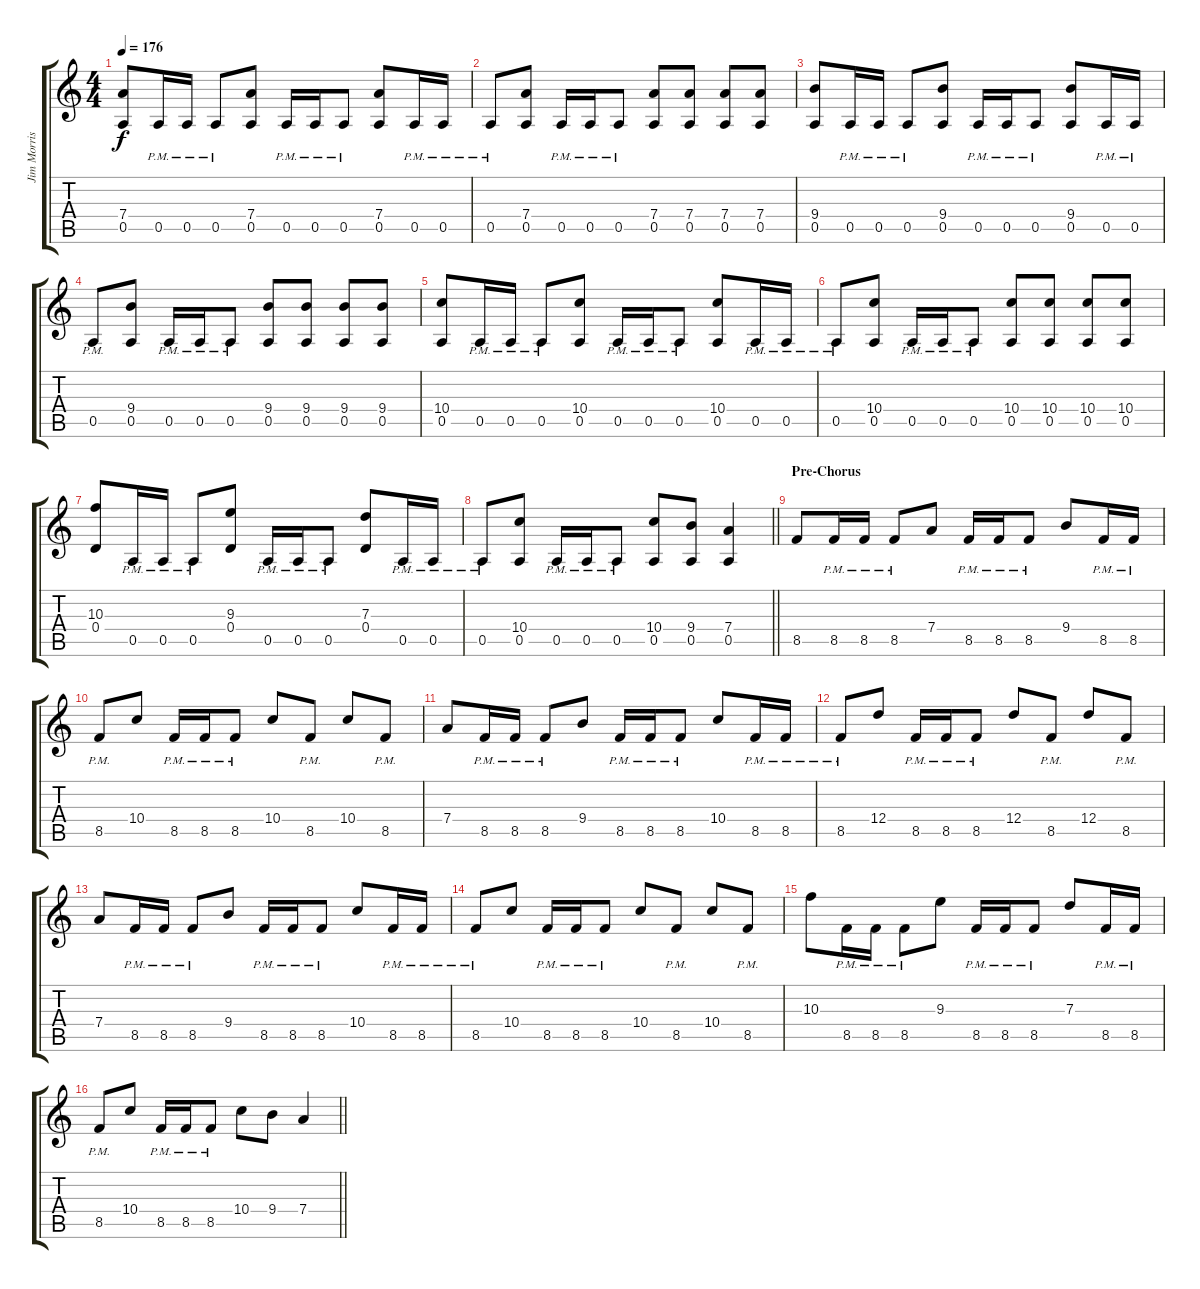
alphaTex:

\track ("Jim Morris" "Jim Morris") {instrument electricguitarmuted}
\staff {score tabs}
\tuning (E4 B3 G3 D3 A2 E2) {hide}
\ts (4 4)
\tempo 176
\clef g2
\ks c
(7.4 0.5).8{dy f} 0.5{pm}.16 0.5{pm}.16 0.5{pm}.8 (7.4 0.5).8 0.5{pm}.16 0.5{pm}.16 0.5{pm}.8 (7.4 0.5).8 0.5{pm}.16 0.5{pm}.16 |
0.5{pm}.8 (7.4 0.5).8 0.5{pm}.16 0.5{pm}.16 0.5{pm}.8 (7.4 0.5).8 (7.4 0.5).8 (7.4 0.5).8 (7.4 0.5).8 |
(9.4 0.5).8 0.5{pm}.16 0.5{pm}.16 0.5{pm}.8 (9.4 0.5).8 0.5{pm}.16 0.5{pm}.16 0.5{pm}.8 (9.4 0.5).8 0.5{pm}.16 0.5{pm}.16 |
0.5{pm}.8 (9.4 0.5).8 0.5{pm}.16 0.5{pm}.16 0.5{pm}.8 (9.4 0.5).8 (9.4 0.5).8 (9.4 0.5).8 (9.4 0.5).8 |
(10.4 0.5).8 0.5{pm}.16 0.5{pm}.16 0.5{pm}.8 (10.4 0.5).8 0.5{pm}.16 0.5{pm}.16 0.5{pm}.8 (10.4 0.5).8 0.5{pm}.16 0.5{pm}.16 |
0.5{pm}.8 (10.4 0.5).8 0.5{pm}.16 0.5{pm}.16 0.5{pm}.8 (10.4 0.5).8 (10.4 0.5).8 (10.4 0.5).8 (10.4 0.5).8 |
(10.3 0.4).8 0.5{pm}.16 0.5{pm}.16 0.5{pm}.8 (9.3 0.4).8 0.5{pm}.16 0.5{pm}.16 0.5{pm}.8 (7.3 0.4).8 0.5{pm}.16 0.5{pm}.16 |
\barLineRight lightlight
0.5{pm}.8 (10.4 0.5).8 0.5{pm}.16 0.5{pm}.16 0.5{pm}.8 (10.4 0.5).8 (9.4 0.5).8 (7.4 0.5).4 |
\section ("" "Pre-Chorus")
8.5.8 8.5{pm}.16 8.5{pm}.16 8.5{pm}.8 7.4.8 8.5{pm}.16 8.5{pm}.16 8.5{pm}.8 9.4.8 8.5{pm}.16 8.5{pm}.16 |
8.5{pm}.8 10.4.8 8.5{pm}.16 8.5{pm}.16 8.5{pm}.8 10.4.8 8.5{pm}.8 10.4.8 8.5{pm}.8 |
7.4.8 8.5{pm}.16 8.5{pm}.16 8.5{pm}.8 9.4.8 8.5{pm}.16 8.5{pm}.16 8.5{pm}.8 10.4.8 8.5{pm}.16 8.5{pm}.16 |
8.5{pm}.8 12.4.8 8.5{pm}.16 8.5{pm}.16 8.5{pm}.8 12.4.8 8.5{pm}.8 12.4.8 8.5{pm}.8 |
7.4.8 8.5{pm}.16 8.5{pm}.16 8.5{pm}.8 9.4.8 8.5{pm}.16 8.5{pm}.16 8.5{pm}.8 10.4.8 8.5{pm}.16 8.5{pm}.16 |
8.5{pm}.8 10.4.8 8.5{pm}.16 8.5{pm}.16 8.5{pm}.8 10.4.8 8.5{pm}.8 10.4.8 8.5{pm}.8 |
10.3.8 8.5{pm}.16 8.5{pm}.16 8.5{pm}.8 9.3.8 8.5{pm}.16 8.5{pm}.16 8.5{pm}.8 7.3.8 8.5{pm}.16 8.5{pm}.16 |
\barLineRight lightlight
8.5{pm}.8 10.4.8 8.5{pm}.16 8.5{pm}.16 8.5{pm}.8 10.4.8 9.4.8 7.4.4
